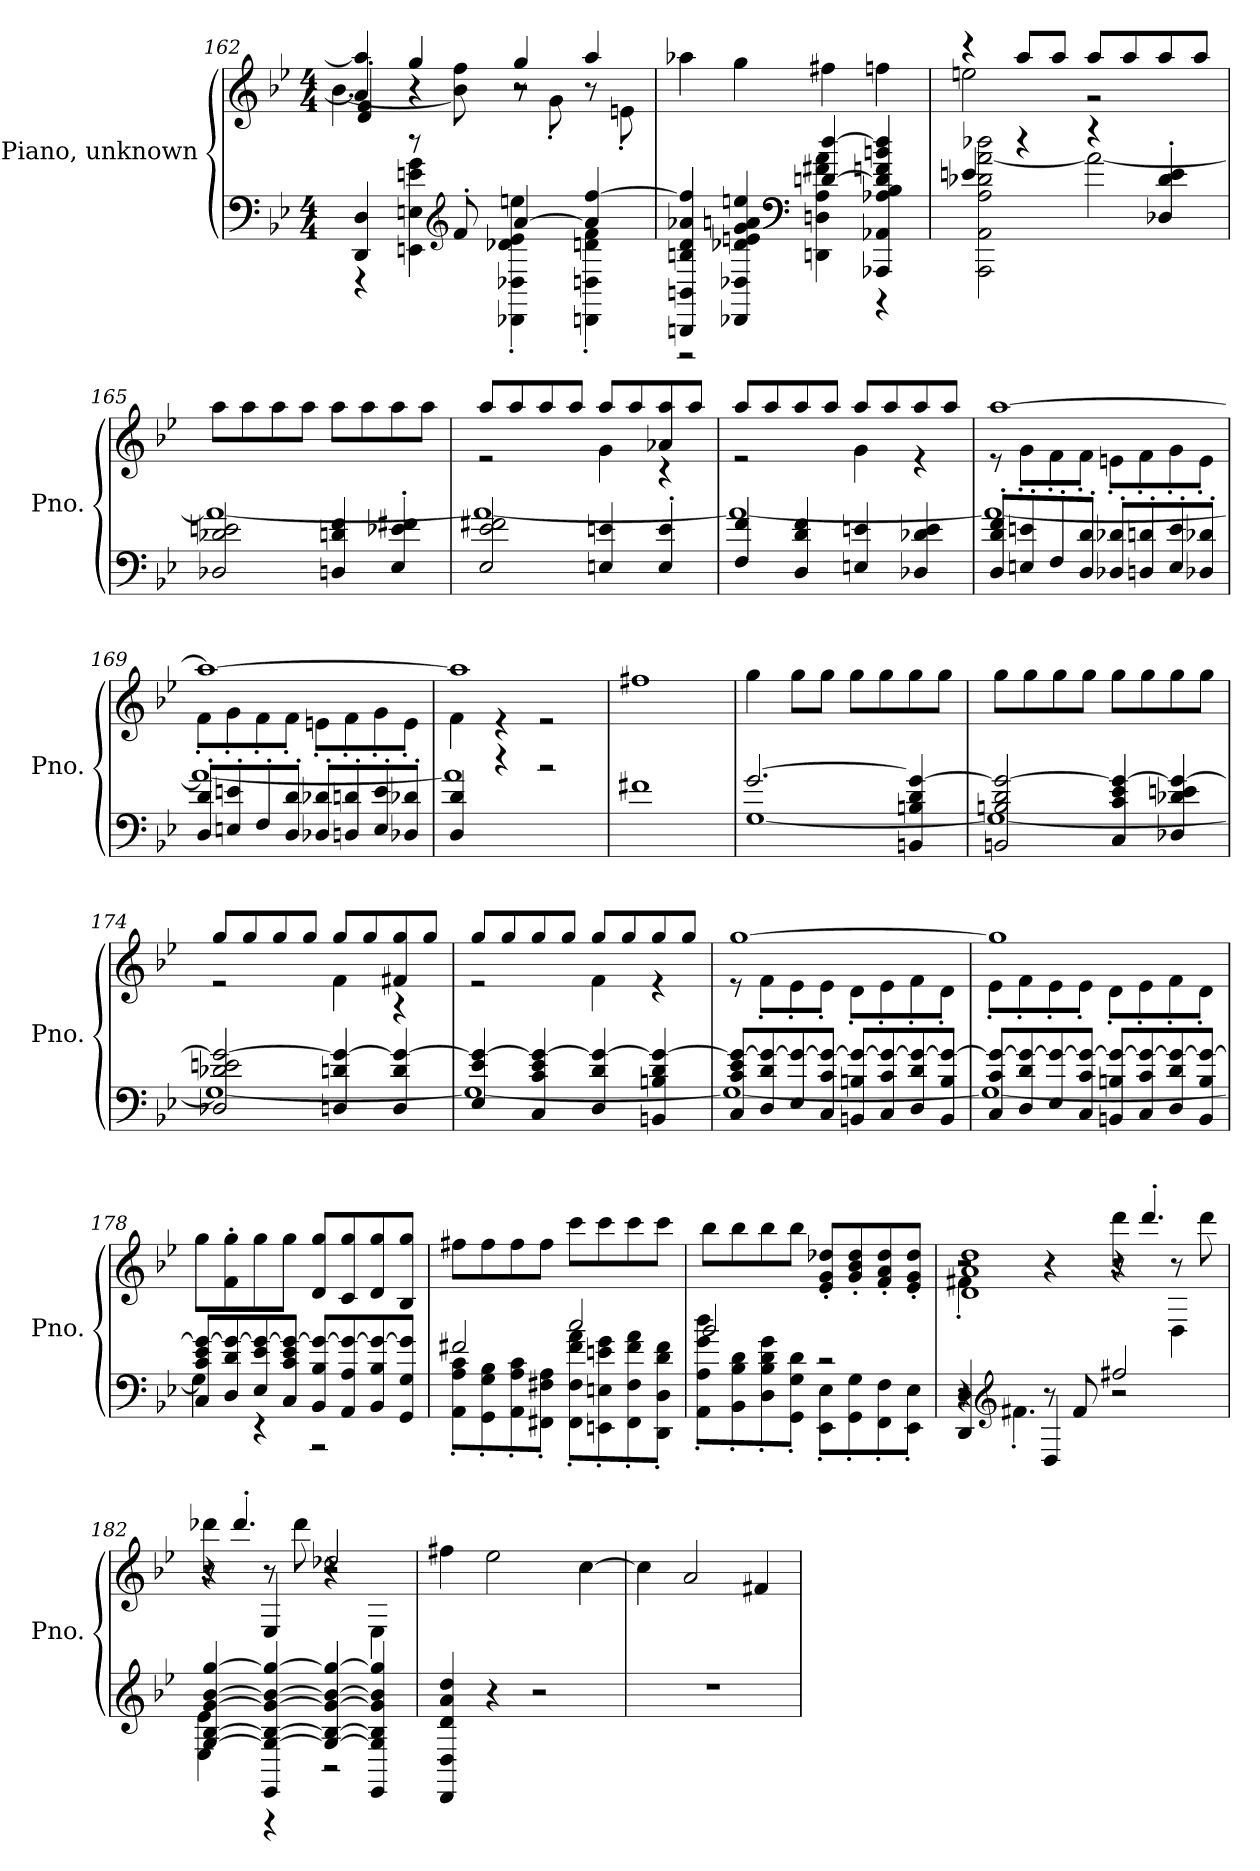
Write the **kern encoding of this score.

**kern	**kern
*part1	*part1
*staff2	*staff1
*I"Piano, unknown	*
*I'Pno.	*
*clefF4	*clefG2
*k[b-e-]	*k[b-e-]
*M4/4	*M4/4
=162	=162
*^	*^
*	*	*	*^
4DD/ 4D/	4r	4a/] 4aa/]	[4.b-\	4d/' 4f/'
8r	4EEn\ 4En\ 4en\ 4g\	4gg/	.	4r
*clefG2	*	*	*	*
8f'/	.	.	8b-\] 8ff\	.
[4a/	4DD-X\' 4D-X\' 4d-X\' 4e\' 4een\'	4gg/	8r	2r
.	.	.	8g'\	.
4a/] [4ff/	4DDn\' 4Dn\' 4dn\' 4f\'	4aa/	8r	.
.	.	.	8en'\	.
*	*	*v	*v	*v
=163	=163	=163
4BBBn/ 4BBn/ 4Bn/ 4d/ 4a-X/ 4ff/]	2r	4aa-X\
4DD-X/ 4D-X/ 4d-X/ 4en/ 4g/ 4an/ 4een/	.	4gg\
*clefF4	*	*
[4dn/ [4dd/	4DDn\ 4Dn\ 4A\ 4f#X\ 4a\	4ff#X\
4AAA-X/ 4AA-X/ 4A-X/ 4B/ 4d/] 4fn/ 4bn/ 4dd/]	4r	4ffn\
!!LO:PB:g=z
=164	=164	=164
*	*	*^
4en/	2AAA\ 2AA\ 2A\ 2d-X\ [2a\ 2dd-X\	4r	2een\
4r	.	8aa/L	.
.	.	8aa/J	.
4r	2a\_	8aa/L	2r
.	.	8aa/	.
4D-X/' 4d-/' 4e/'	.	8aa/	.
.	.	8aa/J	.
*	*	*v	*v
=165	=165	=165
2D-X/ 2d-X/ 2en/	1a_	8aa\L
.	.	8aa\
.	.	8aa\
.	.	8aa\J
4Dn/ 4dn/ 4f/	.	8aa\L
.	.	8aa\
4E-/' 4e-X/' 4f#X/'	.	8aa\
.	.	8aa\J
=166	=166	=166
*	*	*^
2E-/ 2e-/ 2f#X/	1a_	8aa/L	2r
.	.	8aa/	.
.	.	8aa/	.
.	.	8aa/J	.
4En/ 4en/	.	8aa/L	4g\
.	.	8aa/	.
4E/' 4e/'	.	8a-X/ 8aa/	4r
.	.	8aa/J	.
!!LO:LB:g=z	!!
=167	=167	=167	=167
4F/ 4f/	1a_	8aa/L	2r
.	.	8aa/	.
4D/ 4d/ 4f/	.	8aa/	.
.	.	8aa/J	.
4En/ 4en/	.	8aa/L	4g\
.	.	8aa/	.
4D-X/ 4d-X/ 4e/	.	8aa/	4r
.	.	8aa/J	.
=168	=168	=168	=168
8D/' 8d/' 8f/'L	1a_	[1aa	8r
8En/' 8en/'	.	.	8g'\L
8F'/	.	.	8f'\
8D/' 8d/'J	.	.	8f'\J
8D-X/' 8d-X/'L	.	.	8en'\L
8Dn/' 8dn/'	.	.	8f'\
8E/' 8e/'	.	.	8g'\
8D-X/' 8d-X/'J	.	.	8e'\J
=169	=169	=169	=169
8D/' 8d/'L	1a_	1aa_	8f'\L
8En/' 8en/'	.	.	8g'\
8F'/	.	.	8f'\
8D/' 8d/'J	.	.	8f'\J
8D-X/' 8d-X/'L	.	.	8en'\L
8Dn/' 8dn/'	.	.	8f'\
8E/' 8e/'	.	.	8g'\
8D-X/' 8d-X/'J	.	.	8e'\J
=170	=170	=170	=170
4D/ 4d/	1a]	1aa]	4f\
4r	.	.	4r
2r	.	.	2r
*v	*v	*	*
*	*v	*v
=171	=171
1f#X	1ff#X
!!LO:LB:g=z
=172	=172
*^	*
[2.g/	[1G	4gg\
.	.	8gg\L
.	.	8gg\J
.	.	8gg\L
.	.	8gg\
4BBn/ 4Bn/ 4d/ 4g/_	.	8gg\
.	.	8gg\J
=173	=173	=173
2BBn/ 2Bn/ 2d/ 2g/_	1G_	8gg\L
.	.	8gg\
.	.	8gg\
.	.	8gg\J
4C/ 4c/ 4e-/ 4g/_	.	8gg\L
.	.	8gg\
4D-X/ 4d-X/ 4en/ 4g/_	.	8gg\
.	.	8gg\J
=174	=174	=174
*	*	*^
2D-X/ 2d-X/ 2en/ 2g/_	1G_	8gg/L	2r
.	.	8gg/	.
.	.	8gg/	.
.	.	8gg/J	.
4Dn/ 4dn/ 4g/_	.	8gg/L	4f\
.	.	8gg/	.
4D/ 4d/ 4g/_	.	8f#X/ 8gg/	4r
.	.	8gg/J	.
=175	=175	=175	=175
4E-/ 4e-/ 4g/_	1G_	8gg/L	2r
.	.	8gg/	.
4C/ 4c/ 4e-/ 4g/_	.	8gg/	.
.	.	8gg/J	.
4D/ 4d/ 4g/_	.	8gg/L	4f\
.	.	8gg/	.
4BBn/ 4Bn/ 4d/ 4g/_	.	8gg/	4r
.	.	8gg/J	.
!!LO:LB:g=z	!!
=176	=176	=176	=176
8C/ 8c/ 8e-/ 8g/_L	1G_	[1gg	8r
8D/ 8d/ 8g/_	.	.	8f'\L
8E-/ 8g/_	.	.	8e-'\
8C/ 8c/ 8g/_J	.	.	8e-'\J
8BBn/ 8Bn/ 8g/_L	.	.	8d'\L
8C/ 8c/ 8g/_	.	.	8e-'\
8D/ 8d/ 8g/_	.	.	8f'\
8BB/ 8B/ 8g/_J	.	.	8d'\J
=177	=177	=177	=177
8C/ 8c/ 8g/_L	1G_	1gg]	8e-'\L
8D/ 8d/ 8g/_	.	.	8f'\
8E-/ 8g/_	.	.	8e-'\
8C/ 8c/ 8g/_J	.	.	8e-'\J
8BBn/ 8Bn/ 8g/_L	.	.	8d'\L
8C/ 8c/ 8g/_	.	.	8e-'\
8D/ 8d/ 8g/_	.	.	8f'\
8BB/ 8B/ 8g/_J	.	.	8d'\J
*	*	*v	*v
=178	=178	=178
8C/ 8c/ 8e-/ 8g/_L	4G\]	8gg\L
8D/ 8d/ 8g/_	.	8f\' 8gg\'
8E-/ 8e-/ 8g/_	4r	8gg\
8C/ 8c/ 8e-/ 8g/_J	.	8gg\J
8BB-/ 8B-/ 8g/_L	2r	8d/ 8gg/L
8AA/ 8A/ 8g/_	.	8c/ 8gg/
8BB-/ 8B-/ 8g/_	.	8d/ 8gg/
8GG/ 8G/ 8g/]J	.	8B-/ 8gg/J
!!LO:LB:g=z
=179	=179	=179
2f#X/	8AA\' 8A\' 8c\'L	8ff#X\L
.	8GG\' 8G\' 8B-\'	8ff#\
.	8AA\' 8A\' 8c\'	8ff#\
.	8FF#X\' 8F#X\' 8A\'J	8ff#\J
2cc/	8FF#\' 8F#\' 8f#\' 8a\'L	8ccc\L
.	8EEn\' 8En\' 8en\' 8g\'	8ccc\
.	8FF#\' 8F#\' 8f#\' 8a\'	8ccc\
.	8DD\' 8D\' 8d\' 8f#\'J	8ccc\J
=180	=180	=180
2b-/	8AA\' 8A\' 8g\' 8dd\'L	8bb-\L
.	8BB-\' 8B-\' 8d\'	8bb-\
.	8D\' 8B-\' 8d\' 8g\'	8bb-\
.	8GG\' 8G\' 8d\'J	8bb-\J
2r	8EE-\' 8E-\'L	8e-/' 8g/' 8dd-X/'L
.	8GG\' 8G\'	8g/' 8b-/' 8dd-/'
.	8FF\' 8F\'	8f/' 8a/' 8dd-/'
.	8EE-\' 8E-\'J	8e-/' 8g/' 8dd-/'J
=181	=181	=181
*	*^	*^
*	*	*	*	*^
*	*	*	*	*	*^
4r	8r	4DD/ 4D/	2r	4f#X'\	1d 1a 1dd	2r
*clefG2	*	*	*	*	*	*
.	4.f#X'\	.	.	.	.	.
8r	.	4D/	.	4r	.	.
8f#/	.	.	.	.	.	.
2ff#X/	2r	2r	8r	4ddd'\	.	4r
.	.	.	4.ddd'/	.	.	.
.	.	.	.	8r	.	4D\
.	.	.	.	8ddd\	.	.
*	*v	*v	*	*	*	*
*	*	*	*	*v	*v
!!LO:LB:g=z
=182	=182	=182	=182	=182
[4G/ [4B-/ [4g/ [4b-/ [4gg/	4E-\ 4e-\	8r	4ddd-X'\	4r
.	.	4.ddd-'/	.	.
4EE-/ 4G/_ 4B-/_ 4g/_ 4b-/_ 4gg/_	4r	.	8r	4E-/
.	.	.	8ddd-\	.
4G/_ 4B-/_ 4g/_ 4b-/_ 4gg/_	2r	2dd-X/	4r	2r
4EE-/ 4G/] 4B-/] 4g/] 4b-/] 4gg/]	.	.	4E-\	.
*v	*v	*	*	*
*	*v	*v	*v
=183	=183
4DD/ 4D/ 4d/ 4a/ 4dd/	4ff#X\
4r	2ee-\
2r	.
.	[4cc\
=184	=184
1r	4cc\]
.	2a/
.	4f#X/
=	=
*-	*-
